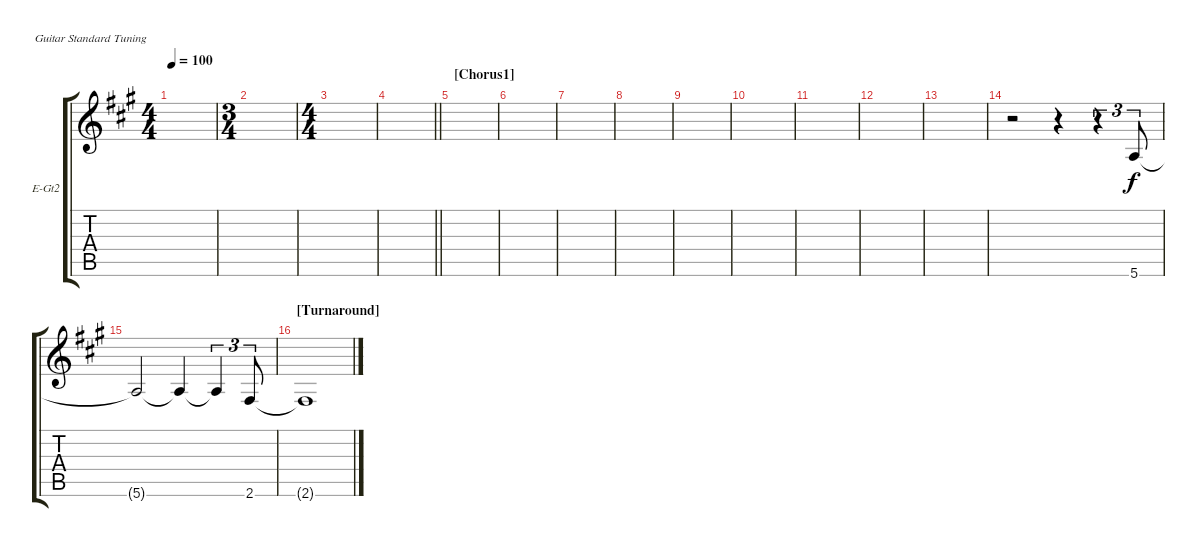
\bracketExtendMode groupsimilarinstruments
\firstSystemTrackNameOrientation horizontal
\otherSystemsTrackNameOrientation horizontal
\track ("Electric Guitar2" "E-Gt2") {instrument electricguitarjazz}
\staff {score tabs}
\tuning (E4 B3 G3 D3 A2 E2)
\ts (4 4)
\tempo 100
\clef g2
\ks f#minor
|
\ts (3 4)
|
\ts (4 4)
|
\barLineRight lightlight
|
\section ("" "[Chorus1]")
|
|
|
|
|
|
|
|
|
r.2 r.4 r.4{tu (3 2)} 5.6.8{tu (3 2)} |
5.6{t}.2 5.6{t}.4 5.6{t}.4{tu (3 2)} 2.6.8{tu (3 2)} |
\section ("" "[Turnaround]")
2.6{t}.1
